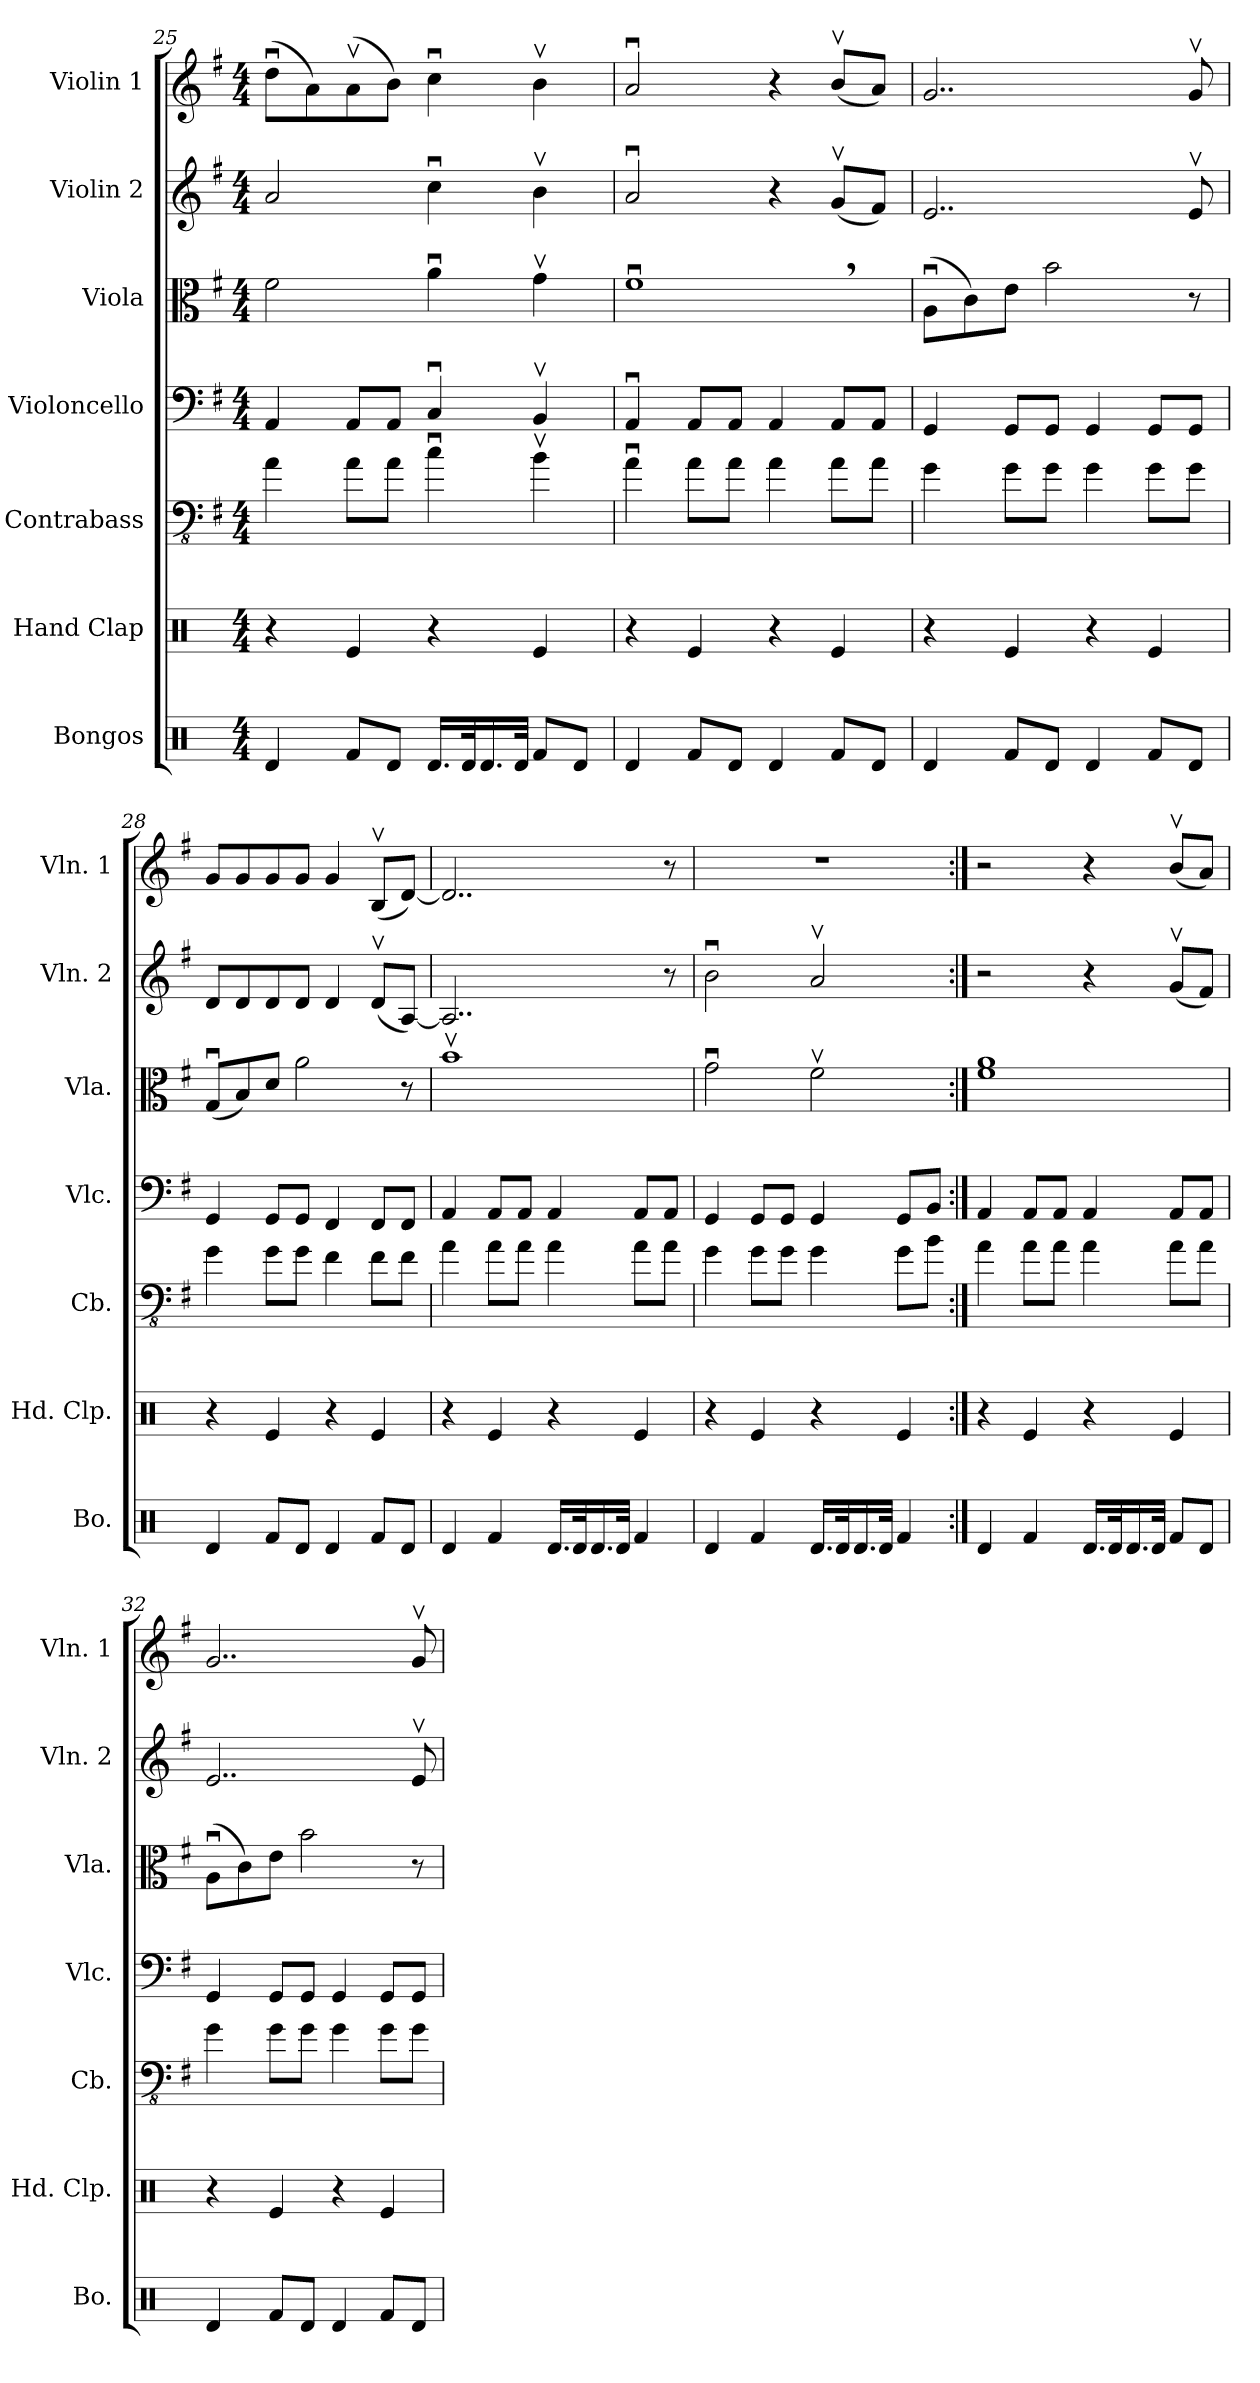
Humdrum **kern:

**kern	**kern	**kern	**kern	**kern	**kern	**kern
*part7	*part6	*part5	*part4	*part3	*part2	*part1
*staff7	*staff6	*staff5	*staff4	*staff3	*staff2	*staff1
*I"Bongos	*I"Hand Clap	*I"Contrabass	*I"Violoncello	*I"Viola	*I"Violin 2	*I"Violin 1
*I'Bo.	*I'Hd. Clp.	*I'Cb.	*I'Vlc.	*I'Vla.	*I'Vln. 2	*I'Vln. 1
*clefX	*clefX	*clefFv4	*clefF4	*clefC3	*clefG2	*clefG2
*	*	*ITrd7c12	*	*	*	*
*k[]	*k[]	*k[f#]	*k[f#]	*k[f#]	*k[f#]	*k[f#]
*M4/4	*M4/4	*M4/4	*M4/4	*M4/4	*M4/4	*M4/4
=25	=25	=25	=25	=25	=25	=25
4Rd/	4r	4AA\	4AA/	2f#\	2a/	(8ddu\L
.	.	.	.	.	.	8a\)
8Rf/L	4Re/	8AA\L	8AA/L	.	.	(8av\
8Rd/J	.	8AA\J	8AA/J	.	.	8b\J)
16.Rd/LL	4r	4Cu\	4Cu/	4au\	4ccu\	4ccu\
32Rd/K	.	.	.	.	.	.
16.Rd/	.	.	.	.	.	.
32Rd/JJk	.	.	.	.	.	.
8Rf/L	4Re/	4BBv\	4BBv/	4gv\	4bv\	4bv\
8Rd/J	.	.	.	.	.	.
=26	=26	=26	=26	=26	=26	=26
4Rd/	4r	4AAu\	4AAu/	1f#u,	2au/	2au/
8Rf/L	4Re/	8AA\L	8AA/L	.	.	.
8Rd/J	.	8AA\J	8AA/J	.	.	.
4Rd/	4r	4AA\	4AA/	.	4r	4r
8Rf/L	4Re/	8AA\L	8AA/L	.	(8gv/L	(8bv/L
8Rd/J	.	8AA\J	8AA/J	.	8f#/J)	8a/J)
!!LO:LB:g=z
=27	=27	=27	=27	=27	=27	=27
4Rd/	4r	4GG\	4GG/	(8Au\L	2..e/	2..g/
.	.	.	.	8c\)	.	.
8Rf/L	4Re/	8GG\L	8GG/L	8e\J	.	.
8Rd/J	.	8GG\J	8GG/J	2b\	.	.
4Rd/	4r	4GG\	4GG/	.	.	.
8Rf/L	4Re/	8GG\L	8GG/L	.	.	.
8Rd/J	.	8GG\J	8GG/J	8r	8ev/	8gv/
=28	=28	=28	=28	=28	=28	=28
4Rd/	4r	4GG\	4GG/	(8Gu/L	8d/L	8g/L
.	.	.	.	8B/)	8d/	8g/
8Rf/L	4Re/	8GG\L	8GG/L	8d/J	8d/	8g/
8Rd/J	.	8GG\J	8GG/J	2a\	8d/J	8g/J
4Rd/	4r	4FF#\	4FF#/	.	4d/	4g/
8Rf/L	4Re/	8FF#\L	8FF#/L	.	(8dv/L	(8Bv/L
8Rd/J	.	8FF#\J	8FF#/J	8r	[8A/J)	[8d/J)
=29	=29	=29	=29	=29	=29	=29
4Rd/	4r	4AA\	4AA/	1bv	2..A/]	2..d/]
4Rf/	4Re/	8AA\L	8AA/L	.	.	.
.	.	8AA\J	8AA/J	.	.	.
16.Rd/LL	4r	4AA\	4AA/	.	.	.
32Rd/K	.	.	.	.	.	.
16.Rd/	.	.	.	.	.	.
32Rd/JJk	.	.	.	.	.	.
4Rf/	4Re/	8AA\L	8AA/L	.	.	.
.	.	8AA\J	8AA/J	.	8r	8r
=30	=30	=30	=30	=30	=30	=30
4Rd/	4r	4GG\	4GG/	2gu\	2bu\	1r
4Rf/	4Re/	8GG\L	8GG/L	.	.	.
.	.	8GG\J	8GG/J	.	.	.
16.Rd/LL	4r	4GG\	4GG/	2f#v\	2av/	.
32Rd/K	.	.	.	.	.	.
16.Rd/	.	.	.	.	.	.
32Rd/JJk	.	.	.	.	.	.
4Rf/	4Re/	8GG\L	8GG/L	.	.	.
.	.	8BB\J	8BB/J	.	.	.
!!LO:PB:g=z
=31:|!	=31:|!	=31:|!	=31:|!	=31:|!	=31:|!	=31:|!
4Rd/	4r	4AA\	4AA/	1f# 1a	2r	2r
4Rf/	4Re/	8AA\L	8AA/L	.	.	.
.	.	8AA\J	8AA/J	.	.	.
16.Rd/LL	4r	4AA\	4AA/	.	4r	4r
32Rd/K	.	.	.	.	.	.
16.Rd/	.	.	.	.	.	.
32Rd/JJk	.	.	.	.	.	.
8Rf/L	4Re/	8AA\L	8AA/L	.	(8gv/L	(8bv/L
8Rd/J	.	8AA\J	8AA/J	.	8f#/J)	8a/J)
=32	=32	=32	=32	=32	=32	=32
4Rd/	4r	4GG\	4GG/	(8Au\L	2..e/	2..g/
.	.	.	.	8c\)	.	.
8Rf/L	4Re/	8GG\L	8GG/L	8e\J	.	.
8Rd/J	.	8GG\J	8GG/J	2b\	.	.
4Rd/	4r	4GG\	4GG/	.	.	.
8Rf/L	4Re/	8GG\L	8GG/L	.	.	.
8Rd/J	.	8GG\J	8GG/J	8r	8ev/	8gv/
=	=	=	=	=	=	=
*-	*-	*-	*-	*-	*-	*-
